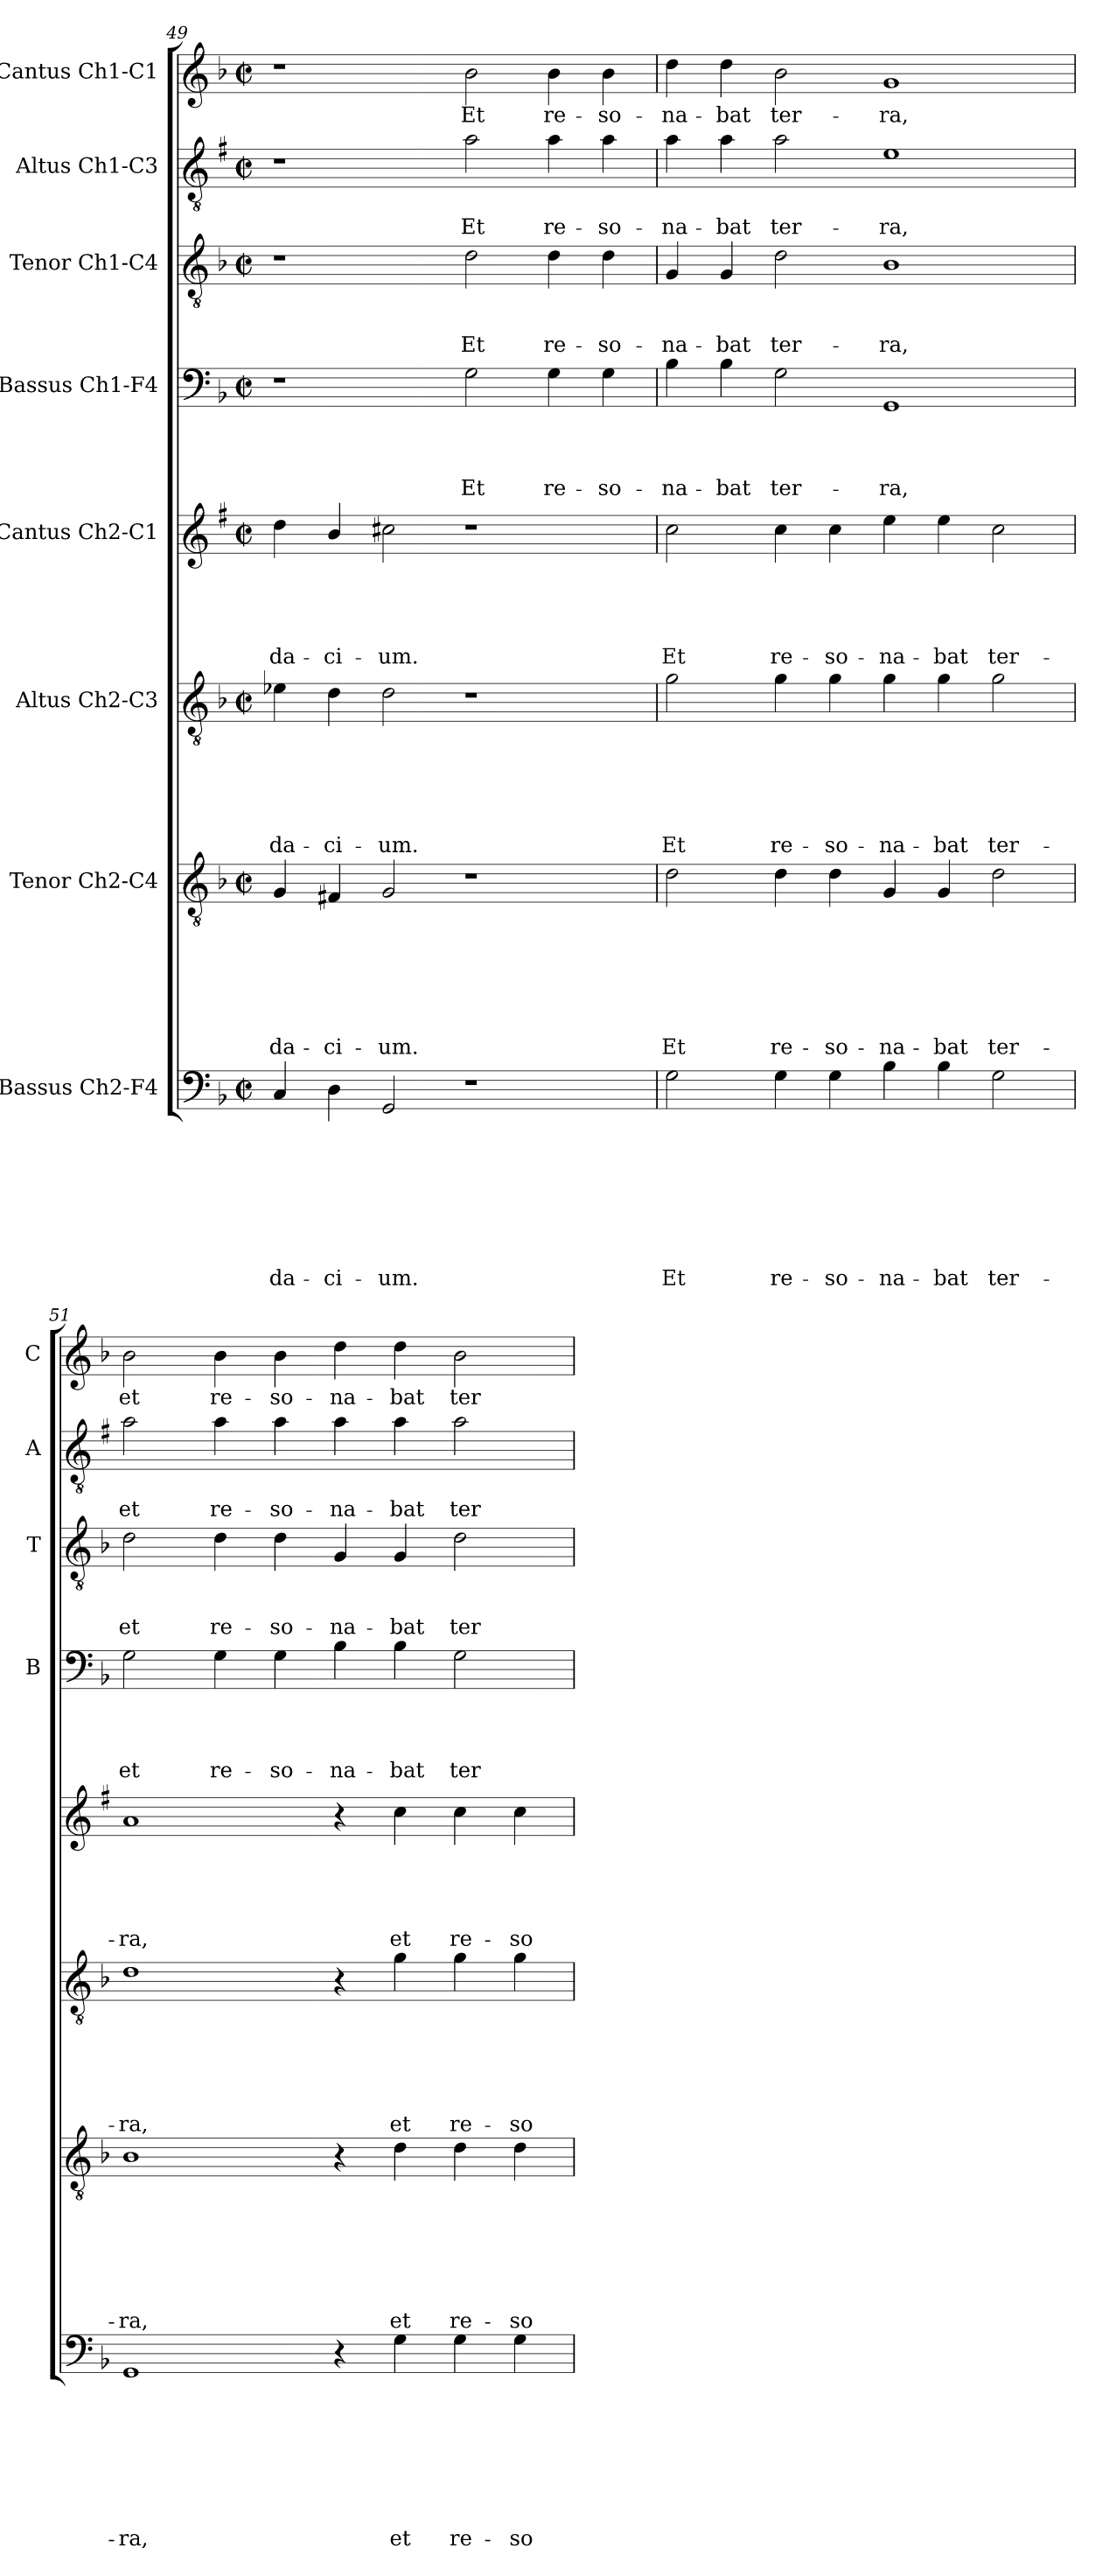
**kern	**text	**text	**text	**text	**text	**text	**text	**text	**kern	**text	**text	**text	**text	**text	**text	**text	**kern	**text	**text	**text	**text	**text	**text	**kern	**text	**text	**text	**text	**text	**kern	**text	**text	**text	**text	**kern	**text	**text	**text	**kern	**text	**text	**kern	**text
*part8	*part8	*part8	*part8	*part8	*part8	*part8	*part8	*part8	*part7	*part7	*part7	*part7	*part7	*part7	*part7	*part7	*part6	*part6	*part6	*part6	*part6	*part6	*part6	*part5	*part5	*part5	*part5	*part5	*part5	*part4	*part4	*part4	*part4	*part4	*part3	*part3	*part3	*part3	*part2	*part2	*part2	*part1	*part1
*staff8	*staff8	*staff8	*staff8	*staff8	*staff8	*staff8	*staff8	*staff8	*staff7	*staff7	*staff7	*staff7	*staff7	*staff7	*staff7	*staff7	*staff6	*staff6	*staff6	*staff6	*staff6	*staff6	*staff6	*staff5	*staff5	*staff5	*staff5	*staff5	*staff5	*staff4	*staff4	*staff4	*staff4	*staff4	*staff3	*staff3	*staff3	*staff3	*staff2	*staff2	*staff2	*staff1	*staff1
*I"Bassus Ch2-F4	*	*	*	*	*	*	*	*	*I"Tenor Ch2-C4	*	*	*	*	*	*	*	*I"Altus Ch2-C3	*	*	*	*	*	*	*I"Cantus Ch2-C1	*	*	*	*	*	*I"Bassus Ch1-F4	*	*	*	*	*I"Tenor Ch1-C4	*	*	*	*I"Altus Ch1-C3	*	*	*I"Cantus Ch1-C1	*
*	*	*	*	*	*	*	*	*	*	*	*	*	*	*	*	*	*	*	*	*	*	*	*	*	*	*	*	*	*	*I'B	*	*	*	*	*I'T	*	*	*	*I'A	*	*	*I'C	*
*clefF4	*	*	*	*	*	*	*	*	*clefGv2	*	*	*	*	*	*	*	*clefGv2	*	*	*	*	*	*	*clefG2	*	*	*	*	*	*clefF4	*	*	*	*	*clefGv2	*	*	*	*clefGv2	*	*	*clefG2	*
*	*	*	*	*	*	*	*	*	*	*	*	*	*	*	*	*	*	*	*	*	*	*	*	*ITrd1c2	*	*	*	*	*	*	*	*	*	*	*	*	*	*	*ITrd1c2	*	*	*	*
*k[b-]	*	*	*	*	*	*	*	*	*k[b-]	*	*	*	*	*	*	*	*k[b-]	*	*	*	*	*	*	*k[b-]	*	*	*	*	*	*k[b-]	*	*	*	*	*k[b-]	*	*	*	*k[b-]	*	*	*k[b-]	*
*F:	*	*	*	*	*	*	*	*	*F:	*	*	*	*	*	*	*	*F:	*	*	*	*	*	*	*F:	*	*	*	*	*	*F:	*	*	*	*	*F:	*	*	*	*F:	*	*	*F:	*
*M2/2	*	*	*	*	*	*	*	*	*M2/2	*	*	*	*	*	*	*	*M2/2	*	*	*	*	*	*	*M2/2	*	*	*	*	*	*M2/2	*	*	*	*	*M2/2	*	*	*	*M2/2	*	*	*M2/2	*
*met(c|)	*	*	*	*	*	*	*	*	*met(c|)	*	*	*	*	*	*	*	*met(c|)	*	*	*	*	*	*	*met(c|)	*	*	*	*	*	*met(c|)	*	*	*	*	*met(c|)	*	*	*	*met(c|)	*	*	*met(c|)	*
=49	=49	=49	=49	=49	=49	=49	=49	=49	=49	=49	=49	=49	=49	=49	=49	=49	=49	=49	=49	=49	=49	=49	=49	=49	=49	=49	=49	=49	=49	=49	=49	=49	=49	=49	=49	=49	=49	=49	=49	=49	=49	=49	=49
!	!	!	!	!	!	!	!	!LO:LY:b	!	!	!	!	!	!	!	!LO:LY:b	!	!	!	!	!	!	!LO:LY:b	!	!	!	!	!	!LO:LY:b	!	!	!	!	!	!	!	!	!	!	!	!	!	!
4C/	.	.	.	.	.	.	.	-da-	4G/	.	.	.	.	.	.	-da-	4e-X\	.	.	.	.	.	-da-	4cc\	.	.	.	.	-da-	1r	.	.	.	.	1r	.	.	.	1r	.	.	1r	.
!	!	!	!	!	!	!	!	!LO:LY:b	!	!	!	!	!	!	!	!LO:LY:b	!	!	!	!	!	!	!LO:LY:b	!	!	!	!	!	!LO:LY:b	!	!	!	!	!	!	!	!	!	!	!	!	!	!
4D\	.	.	.	.	.	.	.	-ci-	4F#X/	.	.	.	.	.	.	-ci-	4d\	.	.	.	.	.	-ci-	4a/	.	.	.	.	-ci-	.	.	.	.	.	.	.	.	.	.	.	.	.	.
!	!	!	!	!	!	!	!	!LO:LY:b	!	!	!	!	!	!	!	!LO:LY:b	!	!	!	!	!	!	!LO:LY:b	!	!	!	!	!	!LO:LY:b	!	!	!	!	!	!	!	!	!	!	!	!	!	!
2GG/	.	.	.	.	.	.	.	-um.	2G/	.	.	.	.	.	.	-um.	2d\	.	.	.	.	.	-um.	2b\	.	.	.	.	-um.	.	.	.	.	.	.	.	.	.	.	.	.	.	.
!	!	!	!	!	!	!	!	!	!	!	!	!	!	!	!	!	!	!	!	!	!	!	!	!	!	!	!	!	!	!	!	!	!	!LO:LY:b	!	!	!	!LO:LY:b	!	!	!LO:LY:b	!	!LO:LY:b
1r	.	.	.	.	.	.	.	.	1r	.	.	.	.	.	.	.	1r	.	.	.	.	.	.	1r	.	.	.	.	.	2G\	.	.	.	Et	2d\	.	.	Et	2g\	.	Et	2b-\	Et
!	!	!	!	!	!	!	!	!	!	!	!	!	!	!	!	!	!	!	!	!	!	!	!	!	!	!	!	!	!	!	!	!	!	!LO:LY:b	!	!	!	!LO:LY:b	!	!	!LO:LY:b	!	!LO:LY:b
.	.	.	.	.	.	.	.	.	.	.	.	.	.	.	.	.	.	.	.	.	.	.	.	.	.	.	.	.	.	4G\	.	.	.	re-	4d\	.	.	re-	4g\	.	re-	4b-\	re-
!	!	!	!	!	!	!	!	!	!	!	!	!	!	!	!	!	!	!	!	!	!	!	!	!	!	!	!	!	!	!	!	!	!	!LO:LY:b	!	!	!	!LO:LY:b	!	!	!LO:LY:b	!	!LO:LY:b
.	.	.	.	.	.	.	.	.	.	.	.	.	.	.	.	.	.	.	.	.	.	.	.	.	.	.	.	.	.	4G\	.	.	.	-so-	4d\	.	.	-so-	4g\	.	-so-	4b-\	-so-
=50	=50	=50	=50	=50	=50	=50	=50	=50	=50	=50	=50	=50	=50	=50	=50	=50	=50	=50	=50	=50	=50	=50	=50	=50	=50	=50	=50	=50	=50	=50	=50	=50	=50	=50	=50	=50	=50	=50	=50	=50	=50	=50	=50
!	!	!	!	!	!	!	!	!LO:LY:b	!	!	!	!	!	!	!	!LO:LY:b	!	!	!	!	!	!	!LO:LY:b	!	!	!	!	!	!LO:LY:b	!	!	!	!	!LO:LY:b	!	!	!	!LO:LY:b	!	!	!LO:LY:b	!	!LO:LY:b
2G\	.	.	.	.	.	.	.	Et	2d\	.	.	.	.	.	.	Et	2g\	.	.	.	.	.	Et	2b-\	.	.	.	.	Et	4B-\	.	.	.	-na-	4G/	.	.	-na-	4g\	.	-na-	4dd\	-na-
!	!	!	!	!	!	!	!	!	!	!	!	!	!	!	!	!	!	!	!	!	!	!	!	!	!	!	!	!	!	!	!	!	!	!LO:LY:b	!	!	!	!LO:LY:b	!	!	!LO:LY:b	!	!LO:LY:b
.	.	.	.	.	.	.	.	.	.	.	.	.	.	.	.	.	.	.	.	.	.	.	.	.	.	.	.	.	.	4B-\	.	.	.	-bat	4G/	.	.	-bat	4g\	.	-bat	4dd\	-bat
!	!	!	!	!	!	!	!	!LO:LY:b	!	!	!	!	!	!	!	!LO:LY:b	!	!	!	!	!	!	!LO:LY:b	!	!	!	!	!	!LO:LY:b	!	!	!	!	!LO:LY:b	!	!	!	!LO:LY:b	!	!	!LO:LY:b	!	!LO:LY:b
4G\	.	.	.	.	.	.	.	re-	4d\	.	.	.	.	.	.	re-	4g\	.	.	.	.	.	re-	4b-\	.	.	.	.	re-	2G\	.	.	.	ter-	2d\	.	.	ter-	2g\	.	ter-	2b-\	ter-
!	!	!	!	!	!	!	!	!LO:LY:b	!	!	!	!	!	!	!	!LO:LY:b	!	!	!	!	!	!	!LO:LY:b	!	!	!	!	!	!LO:LY:b	!	!	!	!	!	!	!	!	!	!	!	!	!	!
4G\	.	.	.	.	.	.	.	-so-	4d\	.	.	.	.	.	.	-so-	4g\	.	.	.	.	.	-so-	4b-\	.	.	.	.	-so-	.	.	.	.	.	.	.	.	.	.	.	.	.	.
!	!	!	!	!	!	!	!	!LO:LY:b	!	!	!	!	!	!	!	!LO:LY:b	!	!	!	!	!	!	!LO:LY:b	!	!	!	!	!	!LO:LY:b	!	!	!	!	!LO:LY:b	!	!	!	!LO:LY:b	!	!	!LO:LY:b	!	!LO:LY:b
4B-\	.	.	.	.	.	.	.	-na-	4G/	.	.	.	.	.	.	-na-	4g\	.	.	.	.	.	-na-	4dd\	.	.	.	.	-na-	1GG	.	.	.	-ra,	1B-	.	.	-ra,	1d	.	-ra,	1g	-ra,
!	!	!	!	!	!	!	!	!LO:LY:b	!	!	!	!	!	!	!	!LO:LY:b	!	!	!	!	!	!	!LO:LY:b	!	!	!	!	!	!LO:LY:b	!	!	!	!	!	!	!	!	!	!	!	!	!	!
4B-\	.	.	.	.	.	.	.	-bat	4G/	.	.	.	.	.	.	-bat	4g\	.	.	.	.	.	-bat	4dd\	.	.	.	.	-bat	.	.	.	.	.	.	.	.	.	.	.	.	.	.
!	!	!	!	!	!	!	!	!LO:LY:b	!	!	!	!	!	!	!	!LO:LY:b	!	!	!	!	!	!	!LO:LY:b	!	!	!	!	!	!LO:LY:b	!	!	!	!	!	!	!	!	!	!	!	!	!	!
2G\	.	.	.	.	.	.	.	ter-	2d\	.	.	.	.	.	.	ter-	2g\	.	.	.	.	.	ter-	2b-\	.	.	.	.	ter-	.	.	.	.	.	.	.	.	.	.	.	.	.	.
!!LO:PB:g=z
=51	=51	=51	=51	=51	=51	=51	=51	=51	=51	=51	=51	=51	=51	=51	=51	=51	=51	=51	=51	=51	=51	=51	=51	=51	=51	=51	=51	=51	=51	=51	=51	=51	=51	=51	=51	=51	=51	=51	=51	=51	=51	=51	=51
!	!	!	!	!	!	!	!	!LO:LY:b	!	!	!	!	!	!	!	!LO:LY:b	!	!	!	!	!	!	!LO:LY:b	!	!	!	!	!	!LO:LY:b	!	!	!	!	!LO:LY:b	!	!	!	!LO:LY:b	!	!	!LO:LY:b	!	!LO:LY:b
1GG	.	.	.	.	.	.	.	-ra,	1B-	.	.	.	.	.	.	-ra,	1d	.	.	.	.	.	-ra,	1g	.	.	.	.	-ra,	2G\	.	.	.	et	2d\	.	.	et	2g\	.	et	2b-\	et
!	!	!	!	!	!	!	!	!	!	!	!	!	!	!	!	!	!	!	!	!	!	!	!	!	!	!	!	!	!	!	!	!	!	!LO:LY:b	!	!	!	!LO:LY:b	!	!	!LO:LY:b	!	!LO:LY:b
.	.	.	.	.	.	.	.	.	.	.	.	.	.	.	.	.	.	.	.	.	.	.	.	.	.	.	.	.	.	4G\	.	.	.	re-	4d\	.	.	re-	4g\	.	re-	4b-\	re-
!	!	!	!	!	!	!	!	!	!	!	!	!	!	!	!	!	!	!	!	!	!	!	!	!	!	!	!	!	!	!	!	!	!	!LO:LY:b	!	!	!	!LO:LY:b	!	!	!LO:LY:b	!	!LO:LY:b
.	.	.	.	.	.	.	.	.	.	.	.	.	.	.	.	.	.	.	.	.	.	.	.	.	.	.	.	.	.	4G\	.	.	.	-so-	4d\	.	.	-so-	4g\	.	-so-	4b-\	-so-
!	!	!	!	!	!	!	!	!	!	!	!	!	!	!	!	!	!	!	!	!	!	!	!	!	!	!	!	!	!	!	!	!	!	!LO:LY:b	!	!	!	!LO:LY:b	!	!	!LO:LY:b	!	!LO:LY:b
4r	.	.	.	.	.	.	.	.	4r	.	.	.	.	.	.	.	4r	.	.	.	.	.	.	4r	.	.	.	.	.	4B-\	.	.	.	-na-	4G/	.	.	-na-	4g\	.	-na-	4dd\	-na-
!	!	!	!	!	!	!	!	!LO:LY:b	!	!	!	!	!	!	!	!LO:LY:b	!	!	!	!	!	!	!LO:LY:b	!	!	!	!	!	!LO:LY:b	!	!	!	!	!LO:LY:b	!	!	!	!LO:LY:b	!	!	!LO:LY:b	!	!LO:LY:b
4G\	.	.	.	.	.	.	.	et	4d\	.	.	.	.	.	.	et	4g\	.	.	.	.	.	et	4b-\	.	.	.	.	et	4B-\	.	.	.	-bat	4G/	.	.	-bat	4g\	.	-bat	4dd\	-bat
!	!	!	!	!	!	!	!	!LO:LY:b	!	!	!	!	!	!	!	!LO:LY:b	!	!	!	!	!	!	!LO:LY:b	!	!	!	!	!	!LO:LY:b	!	!	!	!	!LO:LY:b	!	!	!	!LO:LY:b	!	!	!LO:LY:b	!	!LO:LY:b
4G\	.	.	.	.	.	.	.	re-	4d\	.	.	.	.	.	.	re-	4g\	.	.	.	.	.	re-	4b-\	.	.	.	.	re-	2G\	.	.	.	ter-	2d\	.	.	ter-	2g\	.	ter-	2b-\	ter-
!	!	!	!	!	!	!	!	!LO:LY:b	!	!	!	!	!	!	!	!LO:LY:b	!	!	!	!	!	!	!LO:LY:b	!	!	!	!	!	!LO:LY:b	!	!	!	!	!	!	!	!	!	!	!	!	!	!
4G\	.	.	.	.	.	.	.	-so-	4d\	.	.	.	.	.	.	-so-	4g\	.	.	.	.	.	-so-	4b-\	.	.	.	.	-so-	.	.	.	.	.	.	.	.	.	.	.	.	.	.
=	=	=	=	=	=	=	=	=	=	=	=	=	=	=	=	=	=	=	=	=	=	=	=	=	=	=	=	=	=	=	=	=	=	=	=	=	=	=	=	=	=	=	=
*-	*-	*-	*-	*-	*-	*-	*-	*-	*-	*-	*-	*-	*-	*-	*-	*-	*-	*-	*-	*-	*-	*-	*-	*-	*-	*-	*-	*-	*-	*-	*-	*-	*-	*-	*-	*-	*-	*-	*-	*-	*-	*-	*-
